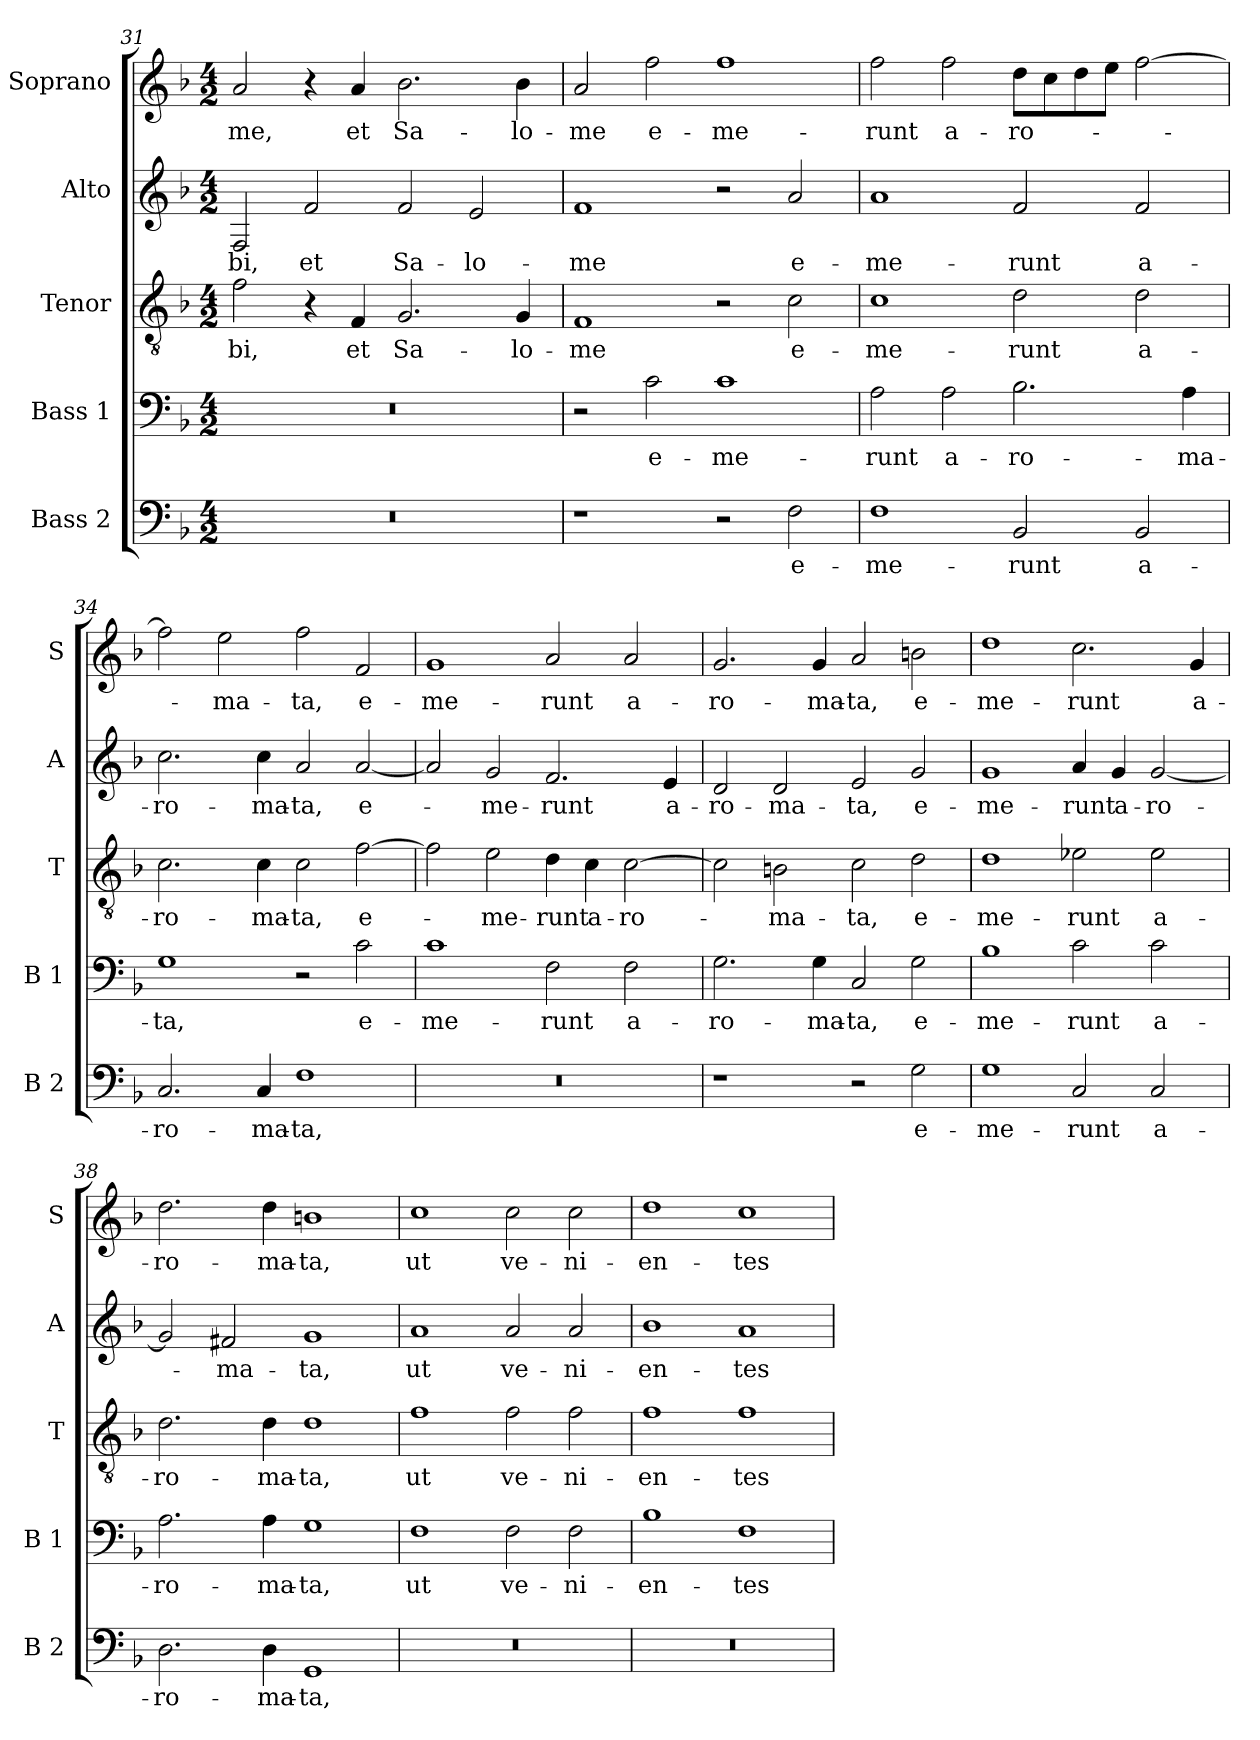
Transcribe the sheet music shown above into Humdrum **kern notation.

**kern	**text	**kern	**text	**kern	**text	**kern	**text	**kern	**text
*part5	*part5	*part4	*part4	*part3	*part3	*part2	*part2	*part1	*part1
*staff5	*staff5	*staff4	*staff4	*staff3	*staff3	*staff2	*staff2	*staff1	*staff1
*I"Bass 2	*	*I"Bass 1	*	*I"Tenor	*	*I"Alto	*	*I"Soprano	*
*I'B 2	*	*I'B 1	*	*I'T	*	*I'A	*	*I'S	*
!!LO:PB:g=z
*clefF4	*	*clefF4	*	*clefGv2	*	*clefG2	*	*clefG2	*
*k[b-]	*	*k[b-]	*	*k[b-]	*	*k[b-]	*	*k[b-]	*
*F:	*	*F:	*	*F:	*	*F:	*	*F:	*
*M4/2	*	*M4/2	*	*M4/2	*	*M4/2	*	*M4/2	*
=31	=31	=31	=31	=31	=31	=31	=31	=31	=31
!	!	!	!	!	!LO:LY:b	!	!LO:LY:b	!	!LO:LY:b
0r	.	0r	.	2f\	-bi,	2F/	-bi,	2a/	-me,
!	!	!	!	!	!	!	!LO:LY:b	!	!
.	.	.	.	4r	.	2f/	et	4r	.
!	!	!	!	!	!LO:LY:b	!	!	!	!LO:LY:b
.	.	.	.	4F/	et	.	.	4a/	et
!	!	!	!	!	!LO:LY:b	!	!LO:LY:b	!	!LO:LY:b
.	.	.	.	2.G/	Sa-	2f/	Sa-	2.b-\	Sa-
!	!	!	!	!	!	!	!LO:LY:b	!	!
.	.	.	.	.	.	2e/	-lo-	.	.
!	!	!	!	!	!LO:LY:b	!	!	!	!LO:LY:b
.	.	.	.	4G/	-lo-	.	.	4b-\	-lo-
=32	=32	=32	=32	=32	=32	=32	=32	=32	=32
!	!	!	!	!	!LO:LY:b	!	!LO:LY:b	!	!LO:LY:b
1r	.	2r	.	1F	-me	1f	-me	2a/	-me
!	!	!	!LO:LY:b	!	!	!	!	!	!LO:LY:b
.	.	2c\	e-	.	.	.	.	2ff\	e-
!	!	!	!LO:LY:b	!	!	!	!	!	!LO:LY:b
2r	.	1c	-me-	2r	.	2r	.	1ff	-me-
!	!LO:LY:b	!	!	!	!LO:LY:b	!	!LO:LY:b	!	!
2F\	e-	.	.	2c\	e-	2a/	e-	.	.
=33	=33	=33	=33	=33	=33	=33	=33	=33	=33
!	!LO:LY:b	!	!LO:LY:b	!	!LO:LY:b	!	!LO:LY:b	!	!LO:LY:b
1F	-me-	2A\	-runt	1c	-me-	1a	-me-	2ff\	-runt
!	!	!	!LO:LY:b	!	!	!	!	!	!LO:LY:b
.	.	2A\	a-	.	.	.	.	2ff\	a-
!	!LO:LY:b	!	!LO:LY:b	!	!LO:LY:b	!	!LO:LY:b	!	!LO:LY:b
2BB-/	-runt	2.B-\	-ro-	2d\	-runt	2f/	-runt	8dd\L	-ro-
.	.	.	.	.	.	.	.	8cc\	.
.	.	.	.	.	.	.	.	8dd\	.
.	.	.	.	.	.	.	.	8ee\J	.
!	!LO:LY:b	!	!	!	!LO:LY:b	!	!LO:LY:b	!	!
2BB-/	a-	.	.	2d\	a-	2f/	a-	[2ff\	.
!	!	!	!LO:LY:b	!	!	!	!	!	!
.	.	4A\	-ma-	.	.	.	.	.	.
=34	=34	=34	=34	=34	=34	=34	=34	=34	=34
!	!LO:LY:b	!	!LO:LY:b	!	!LO:LY:b	!	!LO:LY:b	!	!
2.C/	-ro-	1G	-ta,	2.c\	-ro-	2.cc\	-ro-	2ff\]	.
!	!	!	!	!	!	!	!	!	!LO:LY:b
.	.	.	.	.	.	.	.	2ee\	-ma-
!	!LO:LY:b	!	!	!	!LO:LY:b	!	!LO:LY:b	!	!
4C/	-ma-	.	.	4c\	-ma-	4cc\	-ma-	.	.
!	!LO:LY:b	!	!	!	!LO:LY:b	!	!LO:LY:b	!	!LO:LY:b
1F	-ta,	2r	.	2c\	-ta,	2a/	-ta,	2ff\	-ta,
!	!	!	!LO:LY:b	!	!LO:LY:b	!	!LO:LY:b	!	!LO:LY:b
.	.	2c\	e-	[2f\	e-	[2a/	e-	2f/	e-
=35	=35	=35	=35	=35	=35	=35	=35	=35	=35
!	!	!	!LO:LY:b	!	!	!	!	!	!LO:LY:b
0r	.	1c	-me-	2f\]	.	2a/]	.	1g	-me-
!	!	!	!	!	!LO:LY:b	!	!LO:LY:b	!	!
.	.	.	.	2e\	-me-	2g/	-me-	.	.
!	!	!	!LO:LY:b	!	!LO:LY:b	!	!LO:LY:b	!	!LO:LY:b
.	.	2F\	-runt	4d\	-runt	2.f/	-runt	2a/	-runt
!	!	!	!	!	!LO:LY:b	!	!	!	!
.	.	.	.	4c\	a-	.	.	.	.
!	!	!	!LO:LY:b	!	!LO:LY:b	!	!	!	!LO:LY:b
.	.	2F\	a-	[2c\	-ro-	.	.	2a/	a-
!	!	!	!	!	!	!	!LO:LY:b	!	!
.	.	.	.	.	.	4e/	a-	.	.
=36	=36	=36	=36	=36	=36	=36	=36	=36	=36
!	!	!	!LO:LY:b	!	!	!	!LO:LY:b	!	!LO:LY:b
1r	.	2.G\	-ro-	2c\]	.	2d/	-ro-	2.g/	-ro-
!	!	!	!	!	!LO:LY:b	!	!LO:LY:b	!	!
.	.	.	.	2Bn\	-ma-	2d/	-ma-	.	.
!	!	!	!LO:LY:b	!	!	!	!	!	!LO:LY:b
.	.	4G\	-ma-	.	.	.	.	4g/	-ma-
!	!	!	!LO:LY:b	!	!LO:LY:b	!	!LO:LY:b	!	!LO:LY:b
2r	.	2C/	-ta,	2c\	-ta,	2e/	-ta,	2a/	-ta,
!	!LO:LY:b	!	!LO:LY:b	!	!LO:LY:b	!	!LO:LY:b	!	!LO:LY:b
2G\	e-	2G\	e-	2d\	e-	2g/	e-	2bn\	e-
!!LO:LB:g=z
=37	=37	=37	=37	=37	=37	=37	=37	=37	=37
!	!LO:LY:b	!	!LO:LY:b	!	!LO:LY:b	!	!LO:LY:b	!	!LO:LY:b
1G	-me-	1B-	-me-	1d	-me-	1g	-me-	1dd	-me-
!	!LO:LY:b	!	!LO:LY:b	!	!LO:LY:b	!	!LO:LY:b	!	!LO:LY:b
2C/	-runt	2c\	-runt	2e-X\	-runt	4a/	-runt	2.cc\	-runt
!	!	!	!	!	!	!	!LO:LY:b	!	!
.	.	.	.	.	.	4g/	a-	.	.
!	!LO:LY:b	!	!LO:LY:b	!	!LO:LY:b	!	!LO:LY:b	!	!
2C/	a-	2c\	a-	2e-\	a-	[2g/	-ro-	.	.
!	!	!	!	!	!	!	!	!	!LO:LY:b
.	.	.	.	.	.	.	.	4g/	a-
=38	=38	=38	=38	=38	=38	=38	=38	=38	=38
!	!LO:LY:b	!	!LO:LY:b	!	!LO:LY:b	!	!	!	!LO:LY:b
2.D\	-ro-	2.A\	-ro-	2.d\	-ro-	2g/]	.	2.dd\	-ro-
!	!	!	!	!	!	!	!LO:LY:b	!	!
.	.	.	.	.	.	2f#X/	-ma-	.	.
!	!LO:LY:b	!	!LO:LY:b	!	!LO:LY:b	!	!	!	!LO:LY:b
4D\	-ma-	4A\	-ma-	4d\	-ma-	.	.	4dd\	-ma-
!	!LO:LY:b	!	!LO:LY:b	!	!LO:LY:b	!	!LO:LY:b	!	!LO:LY:b
1GG	-ta,	1G	-ta,	1d	-ta,	1g	-ta,	1bn	-ta,
=39	=39	=39	=39	=39	=39	=39	=39	=39	=39
!	!	!	!LO:LY:b	!	!LO:LY:b	!	!LO:LY:b	!	!LO:LY:b
0r	.	1F	ut	1f	ut	1a	ut	1cc	ut
!	!	!	!LO:LY:b	!	!LO:LY:b	!	!LO:LY:b	!	!LO:LY:b
.	.	2F\	ve-	2f\	ve-	2a/	ve-	2cc\	ve-
!	!	!	!LO:LY:b	!	!LO:LY:b	!	!LO:LY:b	!	!LO:LY:b
.	.	2F\	-ni-	2f\	-ni-	2a/	-ni-	2cc\	-ni-
=40	=40	=40	=40	=40	=40	=40	=40	=40	=40
!	!	!	!LO:LY:b	!	!LO:LY:b	!	!LO:LY:b	!	!LO:LY:b
0r	.	1B-	-en-	1f	-en-	1b-	-en-	1dd	-en-
!	!	!	!LO:LY:b	!	!LO:LY:b	!	!LO:LY:b	!	!LO:LY:b
.	.	1F	-tes	1f	-tes	1a	-tes	1cc	-tes
=	=	=	=	=	=	=	=	=	=
*-	*-	*-	*-	*-	*-	*-	*-	*-	*-
